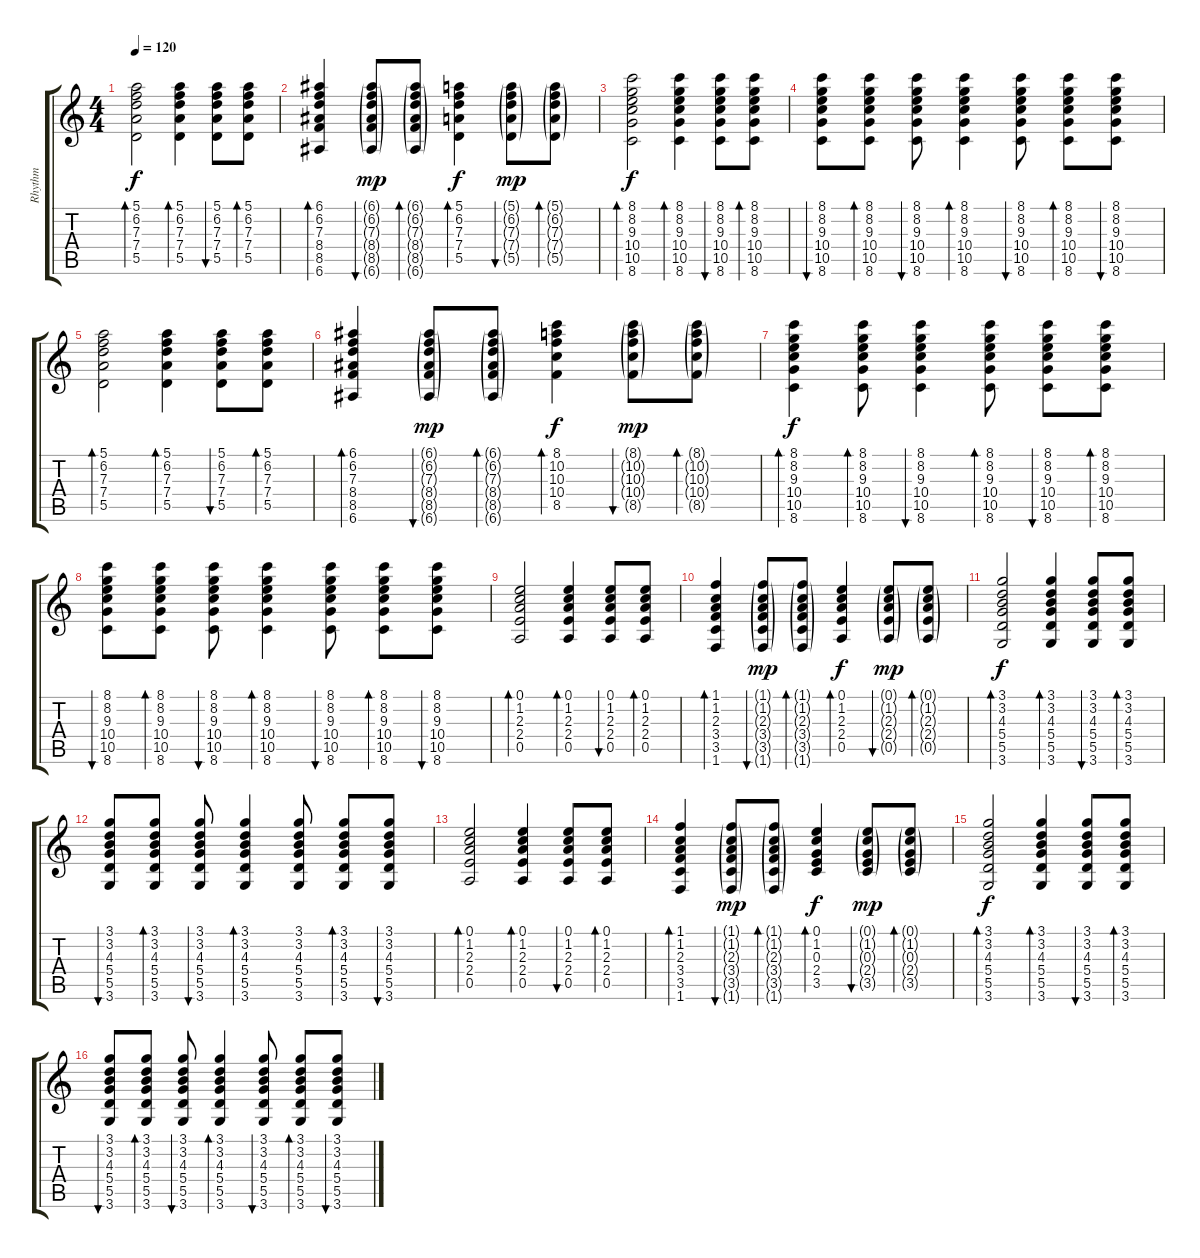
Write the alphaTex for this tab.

\track ("Rhythm" "Rhythm") {instrument acousticguitarsteel}
\staff {score tabs}
\tuning (E4 B3 G3 D3 A2 E2) {hide}
\ts (4 4)
\tempo 120
\clef g2
\ks c
(5.1 6.2 7.3 7.4 5.5).2{bd 120 dy f} (5.1 6.2 7.3 7.4 5.5).4{bd 120} (5.1 6.2 7.3 7.4 5.5).8{bu 120} (5.1 6.2 7.3 7.4 5.5).8{bd 120} |
(6.1 6.2 7.3 8.4 8.5 6.6).4{bd 120} (6.1{g} 6.2{g} 7.3{g} 8.4{g} 8.5{g} 6.6{g}).8{bu 120 dy mp} (6.1{g} 6.2{g} 7.3{g} 8.4{g} 8.5{g} 6.6{g}).8{bd 120} (5.1 6.2 7.3 7.4 5.5).4{bd 120 dy f} (5.1{g} 6.2{g} 7.3{g} 7.4{g} 5.5{g}).8{bu 120 dy mp} (5.1{g} 6.2{g} 7.3{g} 7.4{g} 5.5{g}).8{bd 120} |
(8.1 8.2 9.3 10.4 10.5 8.6).2{bd 120 dy f} (8.1 8.2 9.3 10.4 10.5 8.6).4{bd 120} (8.1 8.2 9.3 10.4 10.5 8.6).8{bu 120} (8.1 8.2 9.3 10.4 10.5 8.6).8{bd 120} |
(8.1 8.2 9.3 10.4 10.5 8.6).8{bu 120} (8.1 8.2 9.3 10.4 10.5 8.6).8{bd 120} (8.1 8.2 9.3 10.4 10.5 8.6).8{bu 120} (8.1 8.2 9.3 10.4 10.5 8.6).4{bd 120} (8.1 8.2 9.3 10.4 10.5 8.6).8{bu 120} (8.1 8.2 9.3 10.4 10.5 8.6).8{bd 120} (8.1 8.2 9.3 10.4 10.5 8.6).8{bu 120} |
(5.1 6.2 7.3 7.4 5.5).2{bd 120} (5.1 6.2 7.3 7.4 5.5).4{bd 120} (5.1 6.2 7.3 7.4 5.5).8{bu 120} (5.1 6.2 7.3 7.4 5.5).8{bd 120} |
(6.1 6.2 7.3 8.4 8.5 6.6).4{bd 120} (6.1{g} 6.2{g} 7.3{g} 8.4{g} 8.5{g} 6.6{g}).8{bu 120 dy mp} (6.1{g} 6.2{g} 7.3{g} 8.4{g} 8.5{g} 6.6{g}).8{bd 120} (8.1 10.2 10.3 10.4 8.5).4{bd 120 dy f} (8.1{g} 10.2{g} 10.3{g} 10.4{g} 8.5{g}).8{bu 120 dy mp} (8.1{g} 10.2{g} 10.3{g} 10.4{g} 8.5{g}).8{bd 120} |
(8.1 8.2 9.3 10.4 10.5 8.6).4{bd 120 dy f} (8.1 8.2 9.3 10.4 10.5 8.6).8{bd 120} (8.1 8.2 9.3 10.4 10.5 8.6).4{bu 120} (8.1 8.2 9.3 10.4 10.5 8.6).8{bd 60} (8.1 8.2 9.3 10.4 10.5 8.6).8{bu 60} (8.1 8.2 9.3 10.4 10.5 8.6).8{bd 60} |
(8.1 8.2 9.3 10.4 10.5 8.6).8{bu 120} (8.1 8.2 9.3 10.4 10.5 8.6).8{bd 120} (8.1 8.2 9.3 10.4 10.5 8.6).8{bu 120} (8.1 8.2 9.3 10.4 10.5 8.6).4{bd 120} (8.1 8.2 9.3 10.4 10.5 8.6).8{bu 120} (8.1 8.2 9.3 10.4 10.5 8.6).8{bd 120} (8.1 8.2 9.3 10.4 10.5 8.6).8{bu 120} |
(0.1 1.2 2.3 2.4 0.5).2{bd 120} (0.1 1.2 2.3 2.4 0.5).4{bd 120} (0.1 1.2 2.3 2.4 0.5).8{bu 120} (0.1 1.2 2.3 2.4 0.5).8{bd 120} |
(1.1 1.2 2.3 3.4 3.5 1.6).4{bd 120} (1.1{g} 1.2{g} 2.3{g} 3.4{g} 3.5{g} 1.6{g}).8{bu 120 dy mp} (1.1{g} 1.2{g} 2.3{g} 3.4{g} 3.5{g} 1.6{g}).8{bd 120} (0.1 1.2 2.3 2.4 0.5).4{bd 120 dy f} (0.1{g} 1.2{g} 2.3{g} 2.4{g} 0.5{g}).8{bu 120 dy mp} (0.1{g} 1.2{g} 2.3{g} 2.4{g} 0.5{g}).8{bd 120} |
(3.1 3.2 4.3 5.4 5.5 3.6).2{bd 120 dy f} (3.1 3.2 4.3 5.4 5.5 3.6).4{bd 120} (3.1 3.2 4.3 5.4 5.5 3.6).8{bu 120} (3.1 3.2 4.3 5.4 5.5 3.6).8{bd 120} |
(3.1 3.2 4.3 5.4 5.5 3.6).8{bu 60} (3.1 3.2 4.3 5.4 5.5 3.6).8{bd 60} (3.1 3.2 4.3 5.4 5.5 3.6).8{bu 120} (3.1 3.2 4.3 5.4 5.5 3.6).4{bd 60} (3.1 3.2 4.3 5.4 5.5 3.6).8 (3.1 3.2 4.3 5.4 5.5 3.6).8{bd 120} (3.1 3.2 4.3 5.4 5.5 3.6).8{bu 120} |
(0.1 1.2 2.3 2.4 0.5).2{bd 120} (0.1 1.2 2.3 2.4 0.5).4{bd 120} (0.1 1.2 2.3 2.4 0.5).8{bu 120} (0.1 1.2 2.3 2.4 0.5).8{bd 120} |
(1.1 1.2 2.3 3.4 3.5 1.6).4{bd 120} (1.1{g} 1.2{g} 2.3{g} 3.4{g} 3.5{g} 1.6{g}).8{bu 120 dy mp} (1.1{g} 1.2{g} 2.3{g} 3.4{g} 3.5{g} 1.6{g}).8{bd 120} (0.1 1.2 0.3 2.4 3.5).4{bd 120 dy f} (0.1{g} 1.2{g} 0.3{g} 2.4{g} 3.5{g}).8{bu 120 dy mp} (0.1{g} 1.2{g} 0.3{g} 2.4{g} 3.5{g}).8{bd 120} |
(3.1 3.2 4.3 5.4 5.5 3.6).2{bd 120 dy f} (3.1 3.2 4.3 5.4 5.5 3.6).4{bd 120} (3.1 3.2 4.3 5.4 5.5 3.6).8{bu 120} (3.1 3.2 4.3 5.4 5.5 3.6).8{bd 120} |
(3.1 3.2 4.3 5.4 5.5 3.6).8{bu 120} (3.1 3.2 4.3 5.4 5.5 3.6).8{bd 120} (3.1 3.2 4.3 5.4 5.5 3.6).8{bu 120} (3.1 3.2 4.3 5.4 5.5 3.6).4{bd 120} (3.1 3.2 4.3 5.4 5.5 3.6).8{bu 120} (3.1 3.2 4.3 5.4 5.5 3.6).8{bd 120} (3.1 3.2 4.3 5.4 5.5 3.6).8{bu 120}
